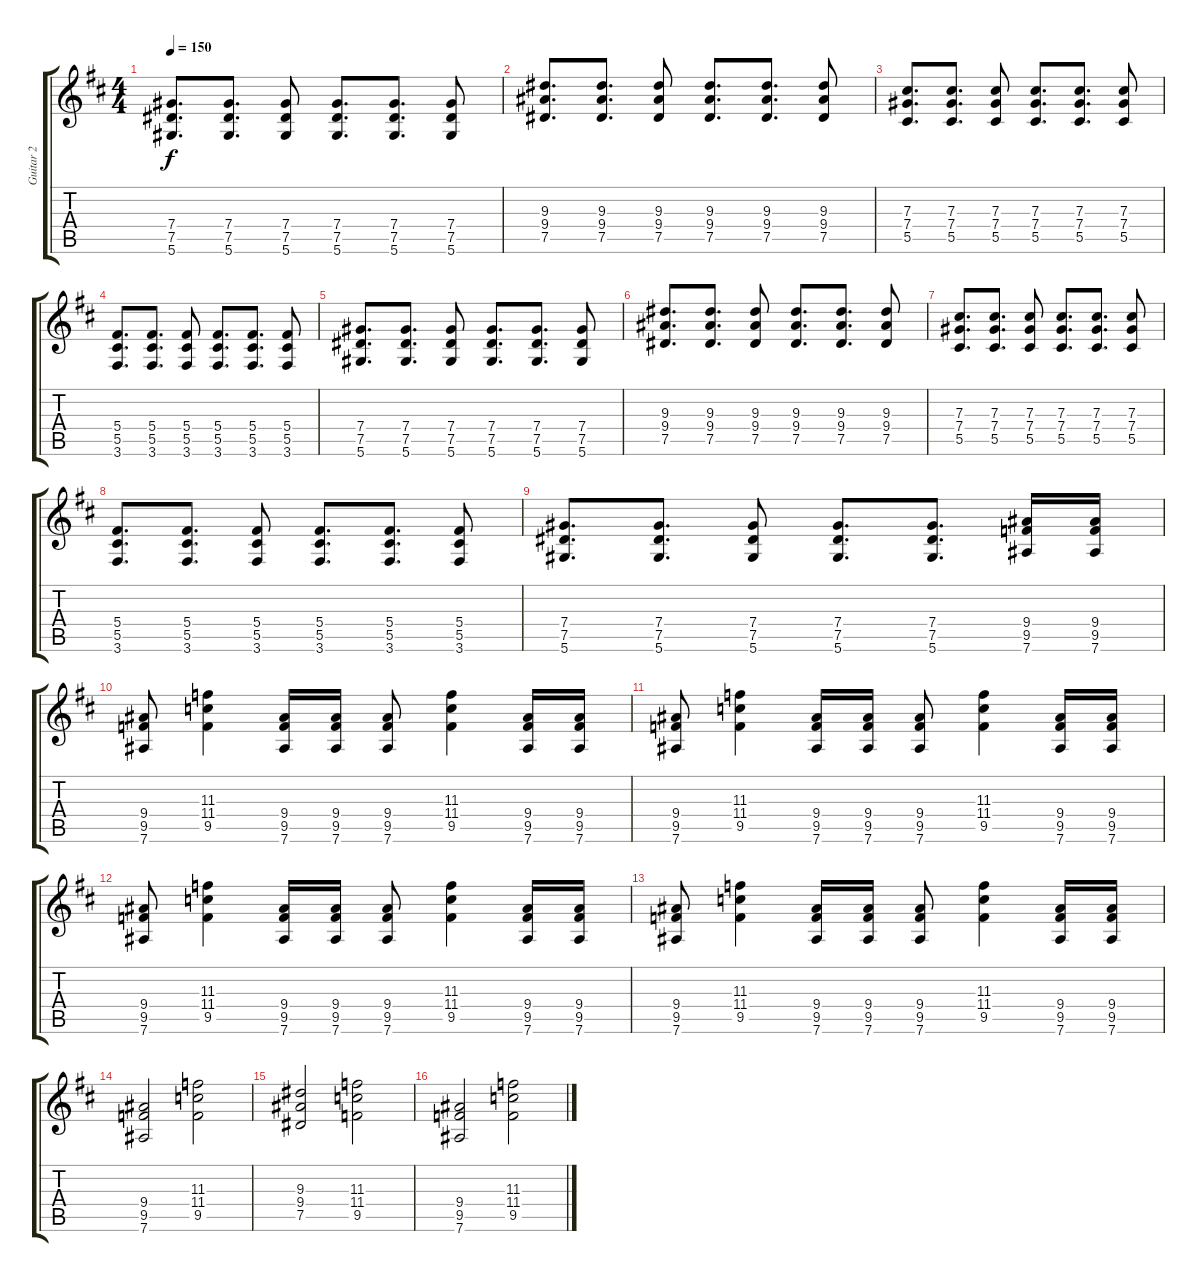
\track ("Guitar 2" "Guitar 2") {instrument distortionguitar}
\staff {score tabs}
\tuning (Eb4 Bb3 Gb3 Db3 Ab2 Eb2) {hide}
\ts (4 4)
\tempo 150
\clef g2
\ks d
(7.4 7.5 5.6).8{d dy f} (7.4 7.5 5.6).8{d} (7.4 7.5 5.6).8 (7.4 7.5 5.6).8{d} (7.4 7.5 5.6).8{d} (7.4 7.5 5.6).8 |
(9.3 9.4 7.5).8{d} (9.3 9.4 7.5).8{d} (9.3 9.4 7.5).8 (9.3 9.4 7.5).8{d} (9.3 9.4 7.5).8{d} (9.3 9.4 7.5).8 |
(7.3 7.4 5.5).8{d} (7.3 7.4 5.5).8{d} (7.3 7.4 5.5).8 (7.3 7.4 5.5).8{d} (7.3 7.4 5.5).8{d} (7.3 7.4 5.5).8 |
(5.4 5.5 3.6).8{d} (5.4 5.5 3.6).8{d} (5.4 5.5 3.6).8 (5.4 5.5 3.6).8{d} (5.4 5.5 3.6).8{d} (5.4 5.5 3.6).8 |
(7.4 7.5 5.6).8{d} (7.4 7.5 5.6).8{d} (7.4 7.5 5.6).8 (7.4 7.5 5.6).8{d} (7.4 7.5 5.6).8{d} (7.4 7.5 5.6).8 |
(9.3 9.4 7.5).8{d} (9.3 9.4 7.5).8{d} (9.3 9.4 7.5).8 (9.3 9.4 7.5).8{d} (9.3 9.4 7.5).8{d} (9.3 9.4 7.5).8 |
(7.3 7.4 5.5).8{d} (7.3 7.4 5.5).8{d} (7.3 7.4 5.5).8 (7.3 7.4 5.5).8{d} (7.3 7.4 5.5).8{d} (7.3 7.4 5.5).8 |
(5.4 5.5 3.6).8{d} (5.4 5.5 3.6).8{d} (5.4 5.5 3.6).8 (5.4 5.5 3.6).8{d} (5.4 5.5 3.6).8{d} (5.4 5.5 3.6).8 |
(7.4 7.5 5.6).8{d} (7.4 7.5 5.6).8{d} (7.4 7.5 5.6).8 (7.4 7.5 5.6).8{d} (7.4 7.5 5.6).8{d} (9.4 9.5 7.6).16 (9.4 9.5 7.6).16 |
(9.4 9.5 7.6).8 (11.3 11.4 9.5).4 (9.4 9.5 7.6).16 (9.4 9.5 7.6).16 (9.4 9.5 7.6).8 (11.3 11.4 9.5).4 (9.4 9.5 7.6).16 (9.4 9.5 7.6).16 |
(9.4 9.5 7.6).8 (11.3 11.4 9.5).4 (9.4 9.5 7.6).16 (9.4 9.5 7.6).16 (9.4 9.5 7.6).8 (11.3 11.4 9.5).4 (9.4 9.5 7.6).16 (9.4 9.5 7.6).16 |
(9.4 9.5 7.6).8 (11.3 11.4 9.5).4 (9.4 9.5 7.6).16 (9.4 9.5 7.6).16 (9.4 9.5 7.6).8 (11.3 11.4 9.5).4 (9.4 9.5 7.6).16 (9.4 9.5 7.6).16 |
(9.4 9.5 7.6).8 (11.3 11.4 9.5).4 (9.4 9.5 7.6).16 (9.4 9.5 7.6).16 (9.4 9.5 7.6).8 (11.3 11.4 9.5).4 (9.4 9.5 7.6).16 (9.4 9.5 7.6).16 |
(9.4 9.5 7.6).2 (11.3 11.4 9.5).2 |
(9.3 9.4 7.5).2 (11.3 11.4 9.5).2 |
(9.4 9.5 7.6).2 (11.3 11.4 9.5).2
